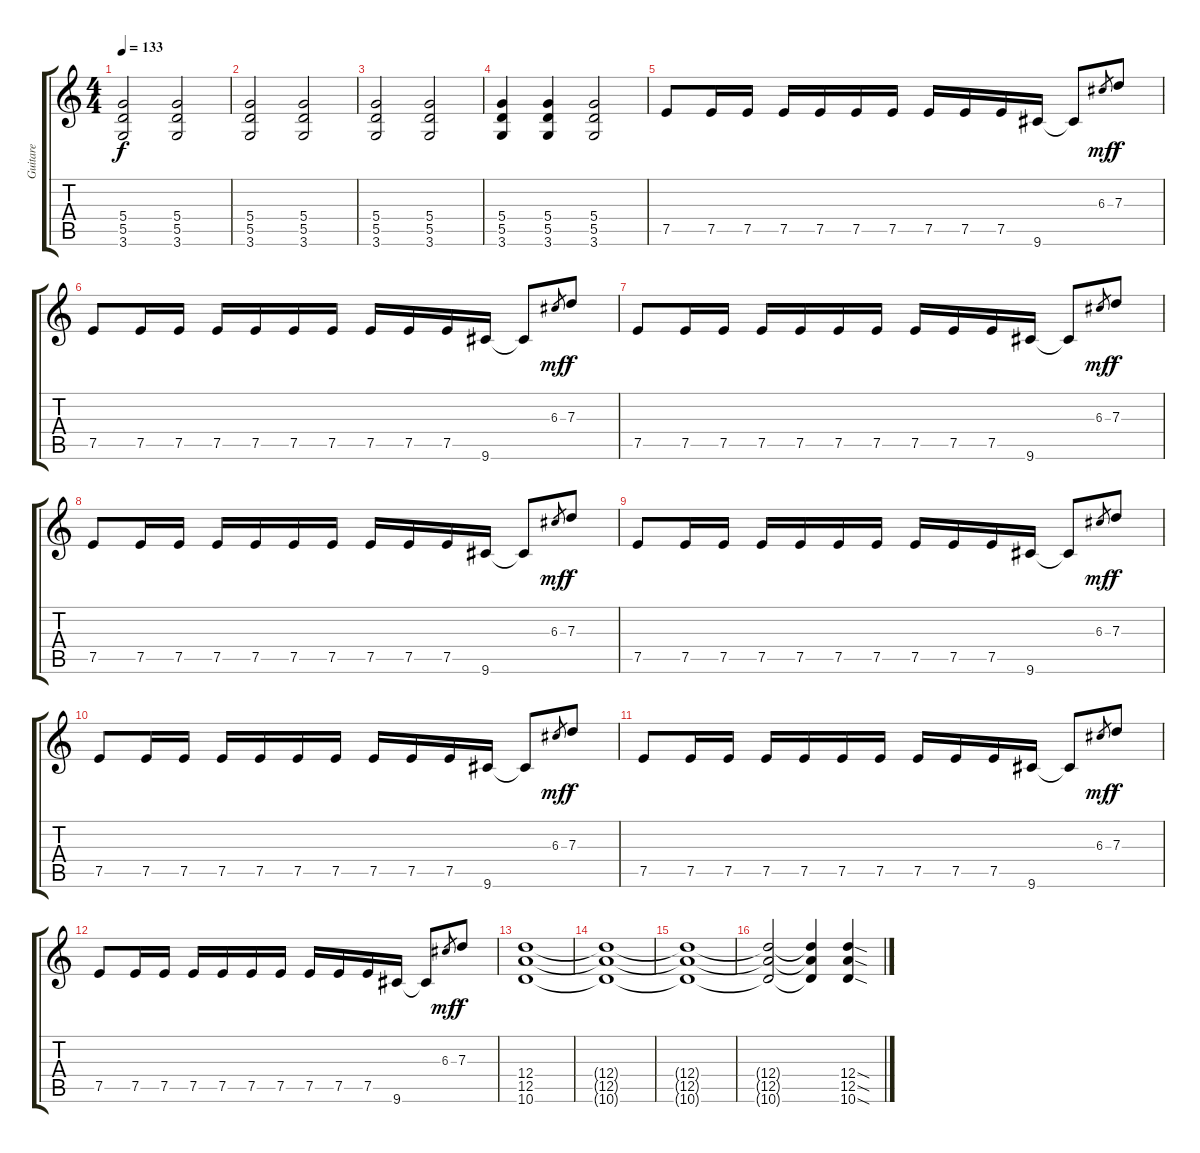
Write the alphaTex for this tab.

\track ("Guitare" "Guitare") {instrument distortionguitar}
\staff {score tabs}
\tuning (E4 B3 G3 D3 A2 E2) {hide}
\ts (4 4)
\tempo 133
\clef g2
\ks c
(5.4 5.5 3.6).2{dy f instrument distortionguitar} (5.4 5.5 3.6).2 |
(5.4 5.5 3.6).2 (5.4 5.5 3.6).2 |
(5.4 5.5 3.6).2 (5.4 5.5 3.6).2 |
(5.4 5.5 3.6).4 (5.4 5.5 3.6).4 (5.4 5.5 3.6).2 |
7.5.8 7.5.16 7.5.16 7.5.16 7.5.16 7.5.16 7.5.16 7.5.16 7.5.16 7.5.16 9.6.16 9.6{t}.8 6.3.8{gr dy mf} 7.3.8{dy f} |
7.5.8 7.5.16 7.5.16 7.5.16 7.5.16 7.5.16 7.5.16 7.5.16 7.5.16 7.5.16 9.6.16 9.6{t}.8 6.3.8{gr dy mf} 7.3.8{dy f} |
7.5.8 7.5.16 7.5.16 7.5.16 7.5.16 7.5.16 7.5.16 7.5.16 7.5.16 7.5.16 9.6.16 9.6{t}.8 6.3.8{gr dy mf} 7.3.8{dy f} |
7.5.8 7.5.16 7.5.16 7.5.16 7.5.16 7.5.16 7.5.16 7.5.16 7.5.16 7.5.16 9.6.16 9.6{t}.8 6.3.8{gr dy mf} 7.3.8{dy f} |
7.5.8 7.5.16 7.5.16 7.5.16 7.5.16 7.5.16 7.5.16 7.5.16 7.5.16 7.5.16 9.6.16 9.6{t}.8 6.3.8{gr dy mf} 7.3.8{dy f} |
7.5.8 7.5.16 7.5.16 7.5.16 7.5.16 7.5.16 7.5.16 7.5.16 7.5.16 7.5.16 9.6.16 9.6{t}.8 6.3.8{gr dy mf} 7.3.8{dy f} |
7.5.8 7.5.16 7.5.16 7.5.16 7.5.16 7.5.16 7.5.16 7.5.16 7.5.16 7.5.16 9.6.16 9.6{t}.8 6.3.8{gr dy mf} 7.3.8{dy f} |
7.5.8 7.5.16 7.5.16 7.5.16 7.5.16 7.5.16 7.5.16 7.5.16 7.5.16 7.5.16 9.6.16 9.6{t}.8 6.3.8{gr dy mf} 7.3.8{dy f} |
(12.4 12.5 10.6).1 |
(12.4{t} 12.5{t} 10.6{t}).1 |
(12.4{t} 12.5{t} 10.6{t}).1 |
(12.4{t} 12.5{t} 10.6{t}).2 (12.4{t} 12.5{t} 10.6{t}).4 (12.4{sod} 12.5{sod} 10.6{sod}).4
